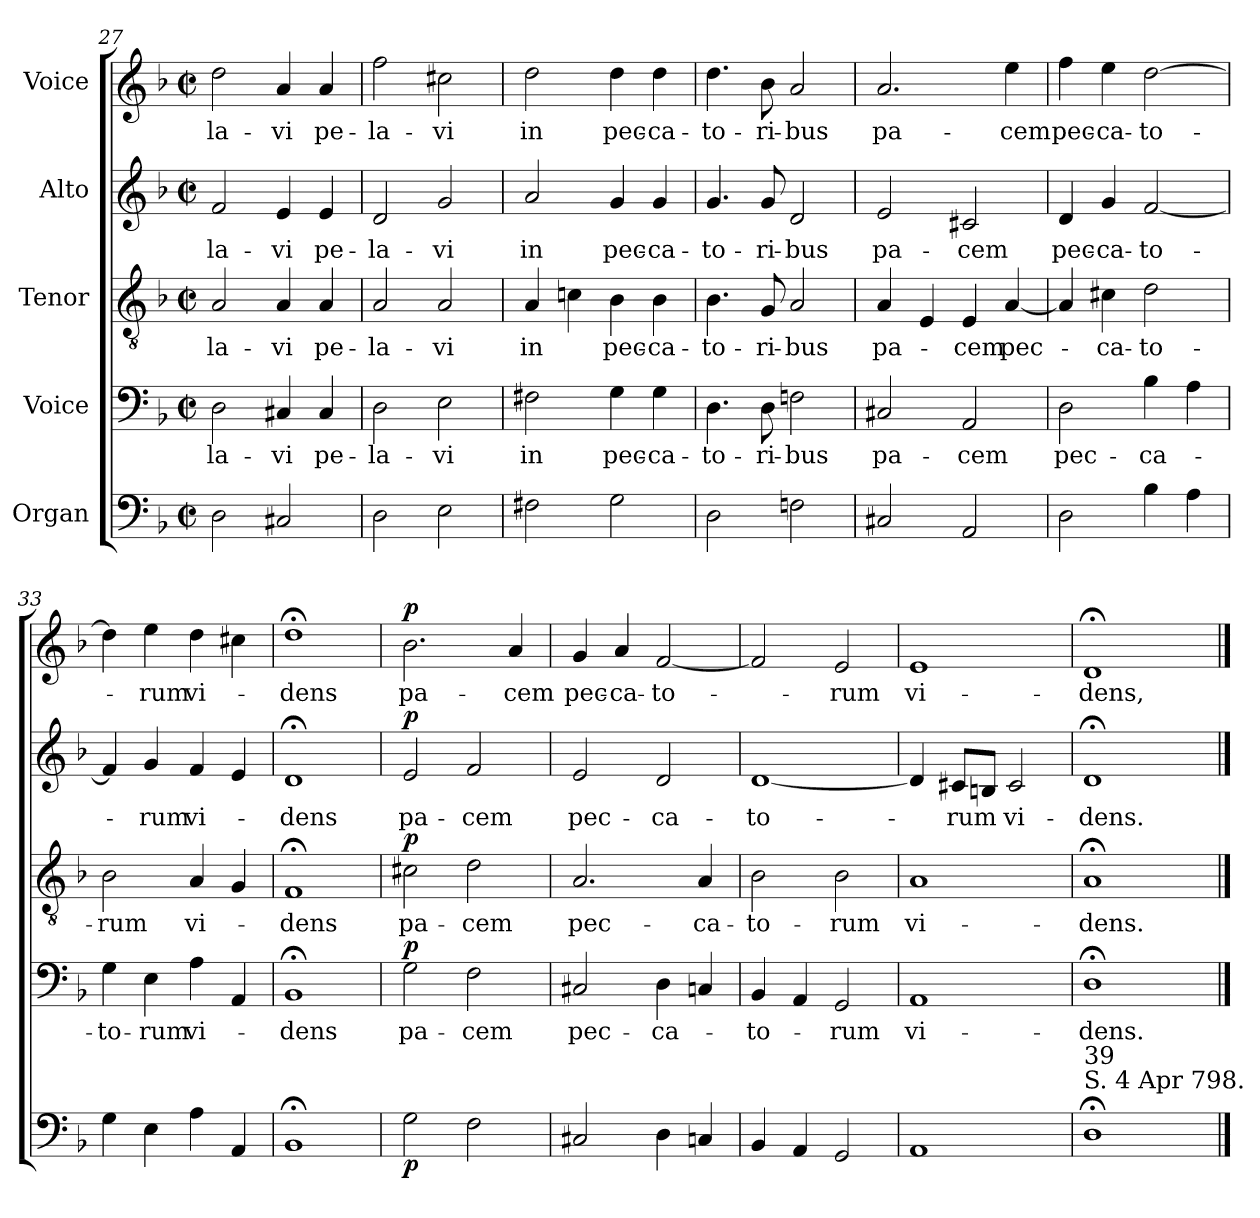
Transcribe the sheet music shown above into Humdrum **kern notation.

**kern	**dynam	**kern	**text	**dynam	**kern	**text	**dynam	**kern	**text	**dynam	**kern	**text	**dynam
*part5	*part5	*part4	*part4	*part4	*part3	*part3	*part3	*part2	*part2	*part2	*part1	*part1	*part1
*staff5	*staff5	*staff4	*staff4	*staff4	*staff3	*staff3	*staff3	*staff2	*staff2	*staff2	*staff1	*staff1	*staff1
*I"Organ	*	*I"Voice	*	*	*I"Tenor	*	*	*I"Alto	*	*	*I"Voice	*	*
*clefF4	*	*clefF4	*	*	*clefGv2	*	*	*clefG2	*	*	*clefG2	*	*
*k[b-]	*	*k[b-]	*	*	*k[b-]	*	*	*k[b-]	*	*	*k[b-]	*	*
*M2/2	*	*M2/2	*	*	*M2/2	*	*	*M2/2	*	*	*M2/2	*	*
*met(c|)	*	*met(c|)	*	*	*met(c|)	*	*	*met(c|)	*	*	*met(c|)	*	*
=27	=27	=27	=27	=27	=27	=27	=27	=27	=27	=27	=27	=27	=27
!	!	!	!LO:LY:b	!	!	!LO:LY:b	!	!	!LO:LY:b	!	!	!LO:LY:b	!
2D\	.	2D\	-la-	.	2A/	-la-	.	2f/	-la-	.	2dd\	-la-	.
!	!	!	!LO:LY:b	!	!	!LO:LY:b	!	!	!LO:LY:b	!	!	!LO:LY:b	!
2C#X/	.	4C#X/	-vi	.	4A/	-vi	.	4e/	-vi	.	4a/	-vi	.
!	!	!	!LO:LY:b	!	!	!LO:LY:b	!	!	!LO:LY:b	!	!	!LO:LY:b	!
.	.	4C#/	pe-	.	4A/	pe-	.	4e/	pe-	.	4a/	pe-	.
=28	=28	=28	=28	=28	=28	=28	=28	=28	=28	=28	=28	=28	=28
!	!	!	!LO:LY:b	!	!	!LO:LY:b	!	!	!LO:LY:b	!	!	!LO:LY:b	!
2D\	.	2D\	-la-	.	2A/	-la-	.	2d/	-la-	.	2ff\	-la-	.
!	!	!	!LO:LY:b	!	!	!LO:LY:b	!	!	!LO:LY:b	!	!	!LO:LY:b	!
2E\	.	2E\	-vi	.	2A/	-vi	.	2g/	-vi	.	2cc#X\	-vi	.
=29	=29	=29	=29	=29	=29	=29	=29	=29	=29	=29	=29	=29	=29
!	!	!	!LO:LY:b	!	!	!LO:LY:b	!	!	!LO:LY:b	!	!	!LO:LY:b	!
2F#X\	.	2F#X\	in	.	4A/	in	.	2a/	in	.	2dd\	in	.
.	.	.	.	.	4cn\	.	.	.	.	.	.	.	.
!	!	!	!LO:LY:b	!	!	!LO:LY:b	!	!	!LO:LY:b	!	!	!LO:LY:b	!
2G\	.	4G\	pec-	.	4B-\	pec-	.	4g/	pec-	.	4dd\	pec-	.
!	!	!	!LO:LY:b	!	!	!LO:LY:b	!	!	!LO:LY:b	!	!	!LO:LY:b	!
.	.	4G\	-ca-	.	4B-\	-ca-	.	4g/	-ca-	.	4dd\	-ca-	.
=30	=30	=30	=30	=30	=30	=30	=30	=30	=30	=30	=30	=30	=30
!	!	!	!LO:LY:b	!	!	!LO:LY:b	!	!	!LO:LY:b	!	!	!LO:LY:b	!
2D\	.	4.D\	-to-	.	4.B-\	-to-	.	4.g/	-to-	.	4.dd\	-to-	.
!	!	!	!LO:LY:b	!	!	!LO:LY:b	!	!	!LO:LY:b	!	!	!LO:LY:b	!
.	.	8D\	-ri-	.	8G/	-ri-	.	8g/	-ri-	.	8b-\	-ri-	.
!	!	!	!LO:LY:b	!	!	!LO:LY:b	!	!	!LO:LY:b	!	!	!LO:LY:b	!
2Fn\	.	2Fn\	-bus	.	2A/	-bus	.	2d/	-bus	.	2a/	-bus	.
=31	=31	=31	=31	=31	=31	=31	=31	=31	=31	=31	=31	=31	=31
!	!	!	!LO:LY:b	!	!	!LO:LY:b	!	!	!LO:LY:b	!	!	!LO:LY:b	!
2C#X/	.	2C#X/	pa-	.	4A/	pa-	.	2e/	pa-	.	2.a/	pa-	.
.	.	.	.	.	4E/	.	.	.	.	.	.	.	.
!	!	!	!LO:LY:b	!	!	!LO:LY:b	!	!	!LO:LY:b	!	!	!	!
2AA/	.	2AA/	-cem	.	4E/	-cem	.	2c#X/	-cem	.	.	.	.
!	!	!	!	!	!	!LO:LY:b	!	!	!	!	!	!LO:LY:b	!
.	.	.	.	.	[4A/	pec-	.	.	.	.	4ee\	-cem	.
=32	=32	=32	=32	=32	=32	=32	=32	=32	=32	=32	=32	=32	=32
!	!	!	!LO:LY:b	!	!	!	!	!	!LO:LY:b	!	!	!LO:LY:b	!
2D\	.	2D\	pec-	.	4A/]	.	.	4d/	pec-	.	4ff\	pec-	.
!	!	!	!	!	!	!LO:LY:b	!	!	!LO:LY:b	!	!	!LO:LY:b	!
.	.	.	.	.	4c#X\	-ca-	.	4g/	-ca-	.	4ee\	-ca-	.
!	!	!	!LO:LY:b	!	!	!LO:LY:b	!	!	!LO:LY:b	!	!	!LO:LY:b	!
4B-\	.	4B-\	-ca-	.	2d\	-to-	.	[2f/	-to-	.	[2dd\	-to-	.
4A\	.	4A\	.	.	.	.	.	.	.	.	.	.	.
!!LO:LB:g=z
=33	=33	=33	=33	=33	=33	=33	=33	=33	=33	=33	=33	=33	=33
!	!	!	!LO:LY:b	!	!	!LO:LY:b	!	!	!	!	!	!	!
4G\	.	4G\	-to-	.	2B-\	-rum	.	4f/]	.	.	4dd\]	.	.
!	!	!	!LO:LY:b	!	!	!	!	!	!LO:LY:b	!	!	!LO:LY:b	!
4E\	.	4E\	-rum	.	.	.	.	4g/	-rum	.	4ee\	-rum	.
!	!	!	!LO:LY:b	!	!	!LO:LY:b	!	!	!LO:LY:b	!	!	!LO:LY:b	!
4A\	.	4A\	vi-	.	4A/	vi-	.	4f/	vi-	.	4dd\	vi-	.
4AA/	.	4AA/	.	.	4G/	.	.	4e/	.	.	4cc#X\	.	.
=34	=34	=34	=34	=34	=34	=34	=34	=34	=34	=34	=34	=34	=34
!	!	!	!LO:LY:b	!	!	!LO:LY:b	!	!	!LO:LY:b	!	!	!LO:LY:b	!
1BB-;<	.	1BB-;<	-dens	.	1F;<	-dens	.	1d;<	-dens	.	1dd;<	-dens	.
=35	=35	=35	=35	=35	=35	=35	=35	=35	=35	=35	=35	=35	=35
!	!LO:DY:b	!	!LO:LY:b	!LO:DY:b	!	!LO:LY:b	!LO:DY:b	!	!LO:LY:b	!LO:DY:b	!	!LO:LY:b	!LO:DY:b
2G\	p	2G\	pa-	p	2c#X\	pa-	p	2e/	pa-	p	2.b-\	pa-	p
!	!	!	!LO:LY:b	!	!	!LO:LY:b	!	!	!LO:LY:b	!	!	!	!
2F\	.	2F\	-cem	.	2d\	-cem	.	2f/	-cem	.	.	.	.
!	!	!	!	!	!	!	!	!	!	!	!	!LO:LY:b	!
.	.	.	.	.	.	.	.	.	.	.	4a/	-cem	.
=36	=36	=36	=36	=36	=36	=36	=36	=36	=36	=36	=36	=36	=36
!	!	!	!LO:LY:b	!	!	!LO:LY:b	!	!	!LO:LY:b	!	!	!LO:LY:b	!
2C#X/	.	2C#X/	pec-	.	2.A/	pec-	.	2e/	pec-	.	4g/	pec-	.
!	!	!	!	!	!	!	!	!	!	!	!	!LO:LY:b	!
.	.	.	.	.	.	.	.	.	.	.	4a/	-ca-	.
!	!	!	!LO:LY:b	!	!	!	!	!	!LO:LY:b	!	!	!LO:LY:b	!
4D\	.	4D\	-ca-	.	.	.	.	2d/	-ca-	.	[2f/	-to-	.
!	!	!	!	!	!	!LO:LY:b	!	!	!	!	!	!	!
4Cn/	.	4Cn/	.	.	4A/	-ca-	.	.	.	.	.	.	.
=37	=37	=37	=37	=37	=37	=37	=37	=37	=37	=37	=37	=37	=37
!	!	!	!LO:LY:b	!	!	!LO:LY:b	!	!	!LO:LY:b	!	!	!	!
4BB-/	.	4BB-/	-to-	.	2B-\	-to-	.	[1d	-to-	.	2f/]	.	.
4AA/	.	4AA/	.	.	.	.	.	.	.	.	.	.	.
!	!	!	!LO:LY:b	!	!	!LO:LY:b	!	!	!	!	!	!LO:LY:b	!
2GG/	.	2GG/	-rum	.	2B-\	-rum	.	.	.	.	2e/	-rum	.
=38	=38	=38	=38	=38	=38	=38	=38	=38	=38	=38	=38	=38	=38
!	!	!	!LO:LY:b	!	!	!LO:LY:b	!	!	!	!	!	!LO:LY:b	!
1AA	.	1AA	vi-	.	1A	vi-	.	4d/]	.	.	1e	vi-	.
!	!	!	!	!	!	!	!	!	!LO:LY:b	!	!	!	!
.	.	.	.	.	.	.	.	8c#X/L	-rum	.	.	.	.
.	.	.	.	.	.	.	.	8Bn/J	.	.	.	.	.
!	!	!	!	!	!	!	!	!	!LO:LY:b	!	!	!	!
.	.	.	.	.	.	.	.	2c#/	vi-	.	.	.	.
=39	=39	=39	=39	=39	=39	=39	=39	=39	=39	=39	=39	=39	=39
!LO:TX:a:t=S. 4 Apr 798.	!	!	!	!	!	!	!	!	!	!	!	!	!
!LO:TX:a:t=39	!	!	!	!	!	!	!	!	!	!	!	!	!
!	!	!	!LO:LY:b	!	!	!LO:LY:b	!	!	!LO:LY:b	!	!	!LO:LY:b	!
1D;<	.	1D;<	-dens.	.	1A;<	-dens.	.	1d;<	-dens.	.	1d;<	-dens,	.
==	==	==	==	==	==	==	==	==	==	==	==	==	==
*-	*-	*-	*-	*-	*-	*-	*-	*-	*-	*-	*-	*-	*-
